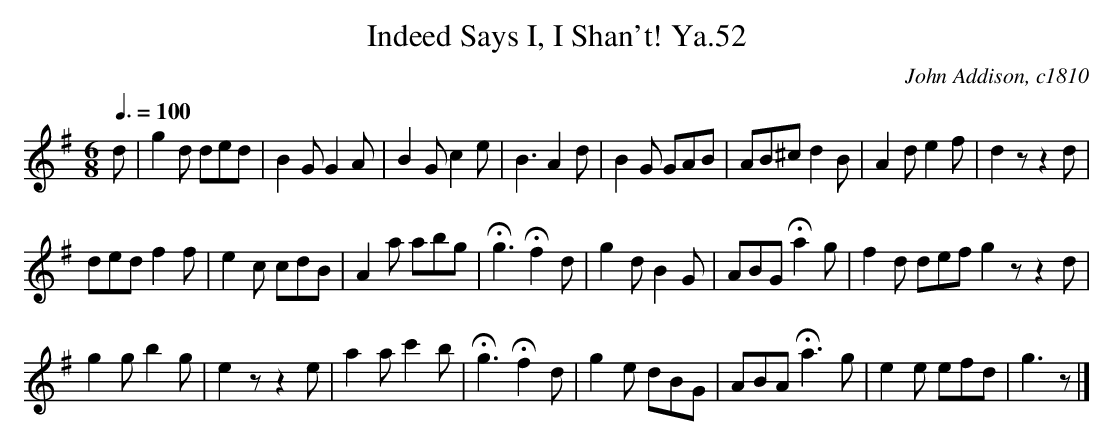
X:1
T:Indeed Says I, I Shan't! Ya.52
C:John Addison, c1810
Q:3/8=100
L:1/8
M:6/8
K:G
d|g2d ded | B2GG2A | B2Gc2e | B3A2d | B2G GAB | AB^cd2B | A2de2f | d2zz2d |
ded f2f|e2c cdB | A2a abg | !fermata!g3 !fermata!f2d | g2dB2G | ABG !fermata!a2g | f2d def g2zz2d |
g2gb2g |e2zz2e | a2ac'2b | !fermata!g3!fermata!f2d | g2e dBG | ABA !fermata!a3g | e2e efd | g3z|]
